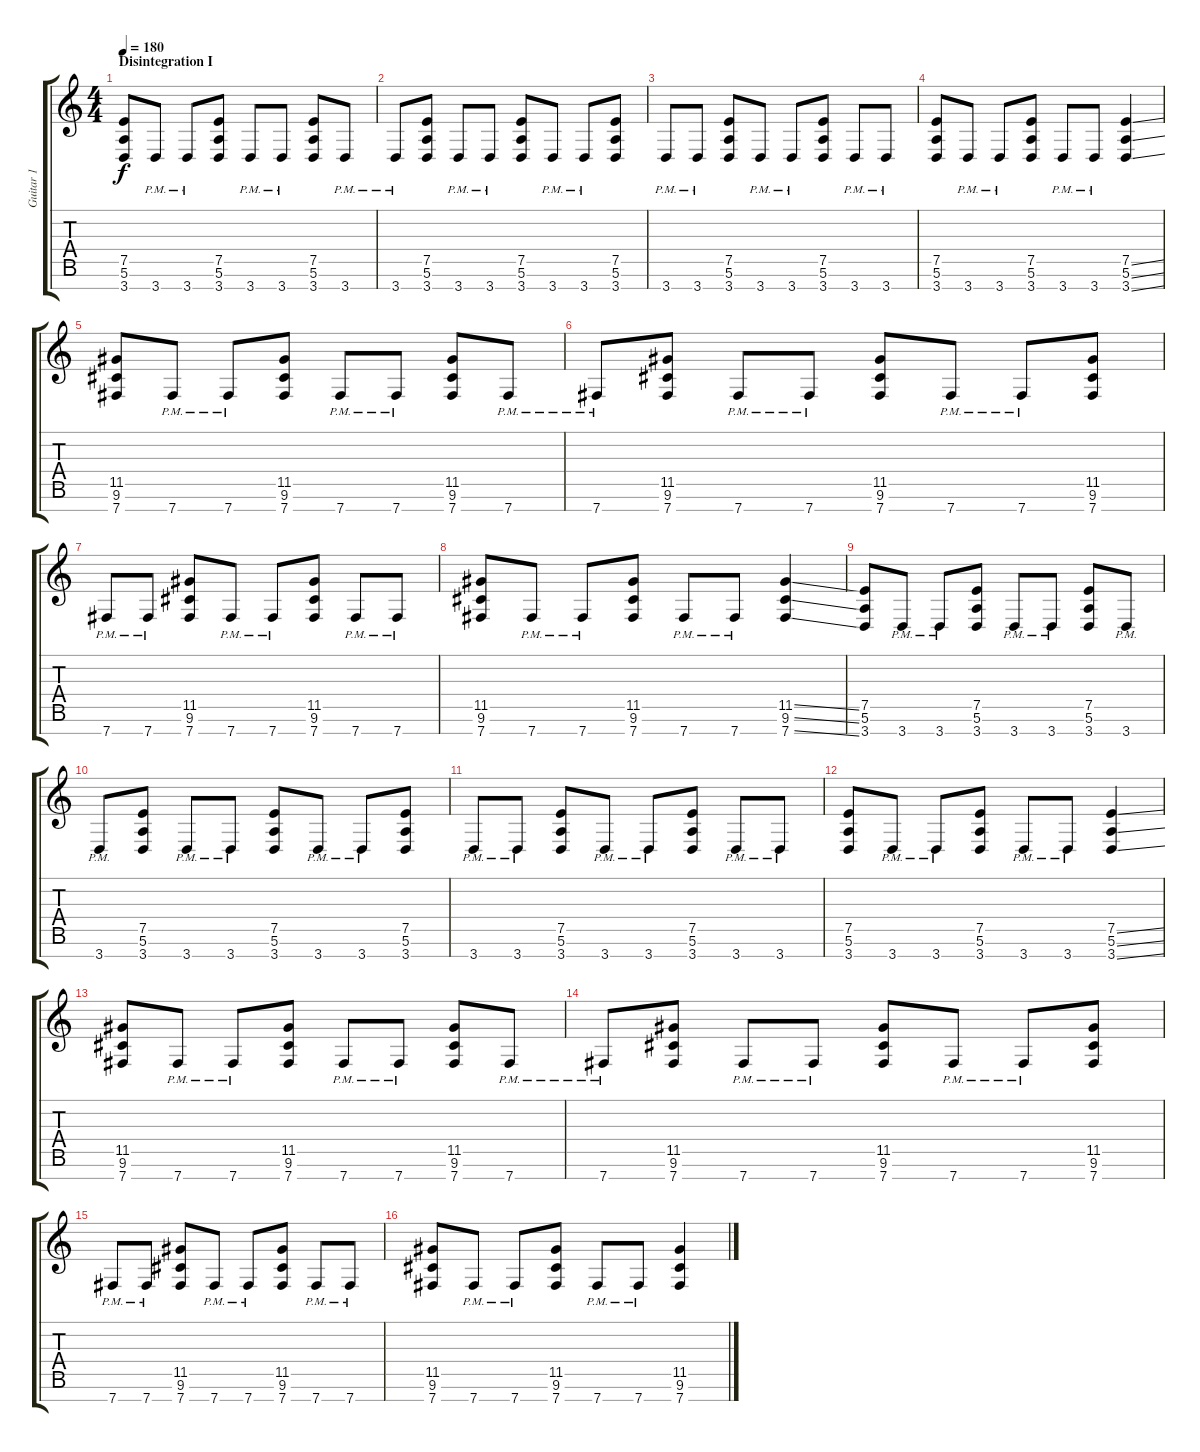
\track ("Guitar 1" "Guitar 1") {instrument distortionguitar}
\staff {score tabs}
\tuning (E4 B3 G3 D3 A2 E2 B1) {hide}
\ts (4 4)
\section ("" "Disintegration I")
\tempo 180
\clef g2
\ks c
(7.5 5.6 3.7).8{dy f instrument distortionguitar} 3.7{pm}.8 3.7{pm}.8 (7.5 5.6 3.7).8 3.7{pm}.8 3.7{pm}.8 (7.5 5.6 3.7).8 3.7{pm}.8 |
3.7{pm}.8 (7.5 5.6 3.7).8 3.7{pm}.8 3.7{pm}.8 (7.5 5.6 3.7).8 3.7{pm}.8 3.7{pm}.8 (7.5 5.6 3.7).8 |
3.7{pm}.8 3.7{pm}.8 (7.5 5.6 3.7).8 3.7{pm}.8 3.7{pm}.8 (7.5 5.6 3.7).8 3.7{pm}.8 3.7{pm}.8 |
(7.5 5.6 3.7).8 3.7{pm}.8 3.7{pm}.8 (7.5 5.6 3.7).8 3.7{pm}.8 3.7{pm}.8 (7.5{ss} 5.6{ss} 3.7{ss}).4 |
(11.5 9.6 7.7).8 7.7{pm}.8 7.7{pm}.8 (11.5 9.6 7.7).8 7.7{pm}.8 7.7{pm}.8 (11.5 9.6 7.7).8 7.7{pm}.8 |
7.7{pm}.8 (11.5 9.6 7.7).8 7.7{pm}.8 7.7{pm}.8 (11.5 9.6 7.7).8 7.7{pm}.8 7.7{pm}.8 (11.5 9.6 7.7).8 |
7.7{pm}.8 7.7{pm}.8 (11.5 9.6 7.7).8 7.7{pm}.8 7.7{pm}.8 (11.5 9.6 7.7).8 7.7{pm}.8 7.7{pm}.8 |
(11.5 9.6 7.7).8 7.7{pm}.8 7.7{pm}.8 (11.5 9.6 7.7).8 7.7{pm}.8 7.7{pm}.8 (11.5{ss} 9.6{ss} 7.7{ss}).4 |
(7.5 5.6 3.7).8 3.7{pm}.8 3.7{pm}.8 (7.5 5.6 3.7).8 3.7{pm}.8 3.7{pm}.8 (7.5 5.6 3.7).8 3.7{pm}.8 |
3.7{pm}.8 (7.5 5.6 3.7).8 3.7{pm}.8 3.7{pm}.8 (7.5 5.6 3.7).8 3.7{pm}.8 3.7{pm}.8 (7.5 5.6 3.7).8 |
3.7{pm}.8 3.7{pm}.8 (7.5 5.6 3.7).8 3.7{pm}.8 3.7{pm}.8 (7.5 5.6 3.7).8 3.7{pm}.8 3.7{pm}.8 |
(7.5 5.6 3.7).8 3.7{pm}.8 3.7{pm}.8 (7.5 5.6 3.7).8 3.7{pm}.8 3.7{pm}.8 (7.5{ss} 5.6{ss} 3.7{ss}).4 |
(11.5 9.6 7.7).8 7.7{pm}.8 7.7{pm}.8 (11.5 9.6 7.7).8 7.7{pm}.8 7.7{pm}.8 (11.5 9.6 7.7).8 7.7{pm}.8 |
7.7{pm}.8 (11.5 9.6 7.7).8 7.7{pm}.8 7.7{pm}.8 (11.5 9.6 7.7).8 7.7{pm}.8 7.7{pm}.8 (11.5 9.6 7.7).8 |
7.7{pm}.8 7.7{pm}.8 (11.5 9.6 7.7).8 7.7{pm}.8 7.7{pm}.8 (11.5 9.6 7.7).8 7.7{pm}.8 7.7{pm}.8 |
(11.5 9.6 7.7).8 7.7{pm}.8 7.7{pm}.8 (11.5 9.6 7.7).8 7.7{pm}.8 7.7{pm}.8 (11.5{ss} 9.6{ss} 7.7{ss}).4
